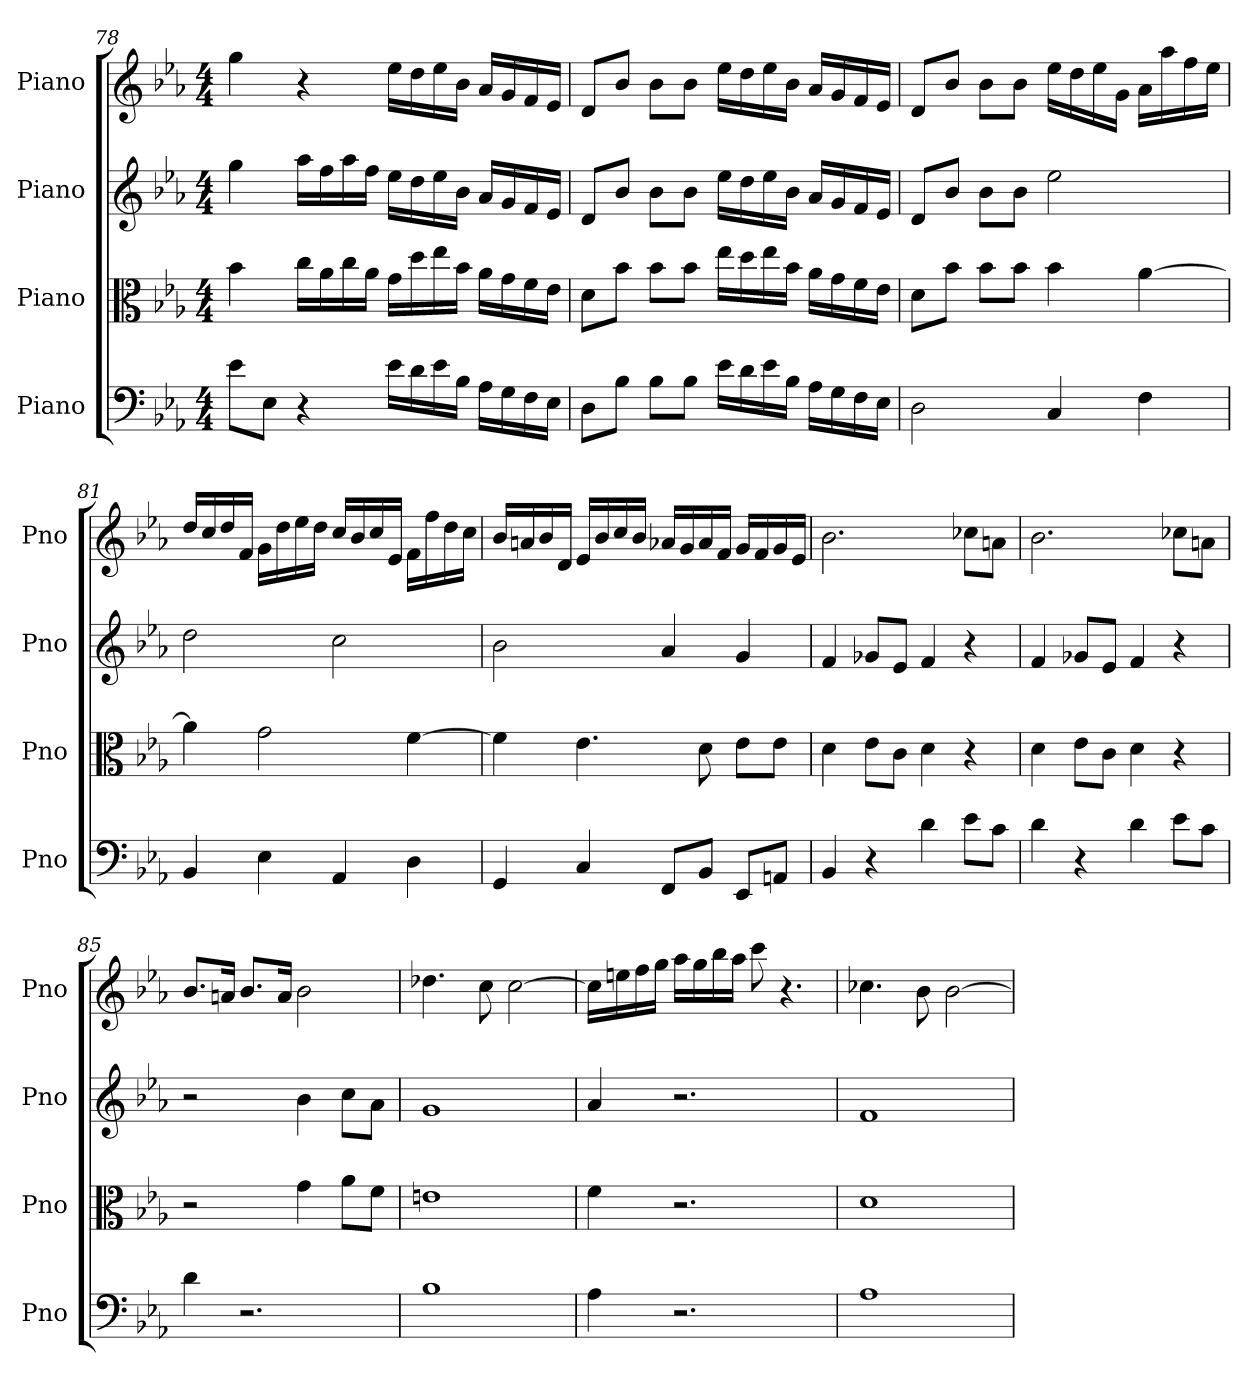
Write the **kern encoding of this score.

**kern	**kern	**kern	**kern
*part4	*part3	*part2	*part1
*staff4	*staff3	*staff2	*staff1
*I"Piano	*I"Piano	*I"Piano	*I"Piano
*I'Pno	*I'Pno	*I'Pno	*I'Pno
*clefF4	*clefC3	*clefG2	*clefG2
*k[b-e-a-]	*k[b-e-a-]	*k[b-e-a-]	*k[b-e-a-]
*M4/4	*M4/4	*M4/4	*M4/4
=78	=78	=78	=78
8e-\L	4b-\	4gg\	4gg\
8E-\J	.	.	.
4r	16cc\LL	16aa-\LL	4r
.	16a-\	16ff\	.
.	16cc\	16aa-\	.
.	16a-\JJ	16ff\JJ	.
16e-\LL	16g\LL	16ee-\LL	16ee-\LL
16d\	16dd\	16dd\	16dd\
16e-\	16ee-\	16ee-\	16ee-\
16B-\JJ	16b-\JJ	16b-\JJ	16b-\JJ
16A-\LL	16a-\LL	16a-/LL	16a-/LL
16G\	16g\	16g/	16g/
16F\	16f\	16f/	16f/
16E-\JJ	16e-\JJ	16e-/JJ	16e-/JJ
!!LO:PB:g=z
=79	=79	=79	=79
8D\L	8d\L	8d/L	8d/L
8B-\J	8b-\J	8b-/J	8b-/J
8B-\L	8b-\L	8b-\L	8b-\L
8B-\J	8b-\J	8b-\J	8b-\J
16e-\LL	16ee-\LL	16ee-\LL	16ee-\LL
16d\	16dd\	16dd\	16dd\
16e-\	16ee-\	16ee-\	16ee-\
16B-\JJ	16b-\JJ	16b-\JJ	16b-\JJ
16A-\LL	16a-\LL	16a-/LL	16a-/LL
16G\	16g\	16g/	16g/
16F\	16f\	16f/	16f/
16E-\JJ	16e-\JJ	16e-/JJ	16e-/JJ
=80	=80	=80	=80
2D\	8d\L	8d/L	8d/L
.	8b-\J	8b-/J	8b-/J
.	8b-\L	8b-\L	8b-\L
.	8b-\J	8b-\J	8b-\J
4C/	4b-\	2ee-\	16ee-\LL
.	.	.	16dd\
.	.	.	16ee-\
.	.	.	16g\JJ
4F\	[4a-\	.	16a-\LL
.	.	.	16aa-\
.	.	.	16ff\
.	.	.	16ee-\JJ
=81	=81	=81	=81
4BB-/	4a-\]	2dd\	16dd/LL
.	.	.	16cc/
.	.	.	16dd/
.	.	.	16f/JJ
4E-\	2g\	.	16g\LL
.	.	.	16dd\
.	.	.	16ee-\
.	.	.	16dd\JJ
4AA-/	.	2cc\	16cc/LL
.	.	.	16b-/
.	.	.	16cc/
.	.	.	16e-/JJ
4D\	[4f\	.	16f\LL
.	.	.	16ff\
.	.	.	16dd\
.	.	.	16cc\JJ
!!LO:LB:g=z
=82	=82	=82	=82
4GG/	4f\]	2b-\	16b-/LL
.	.	.	16an/
.	.	.	16b-/
.	.	.	16d/JJ
4C/	4.e-\	.	16e-/LL
.	.	.	16b-/
.	.	.	16cc/
.	.	.	16b-/JJ
8FF/L	.	4a-/	16a-X/LL
.	.	.	16g/
8BB-/J	8d\	.	16a-/
.	.	.	16f/JJ
8EE-/L	8e-\L	4g/	16g/LL
.	.	.	16f/
8AAn/J	8e-\J	.	16g/
.	.	.	16e-/JJ
=83	=83	=83	=83
4BB-/	4d\	4f/	2.b-\
4r	8e-\L	8g-X/L	.
.	8c\J	8e-/J	.
4d\	4d\	4f/	.
8e-\L	4r	4r	8cc-X\L
8c\J	.	.	8an\J
=84	=84	=84	=84
4d\	4d\	4f/	2.b-\
4r	8e-\L	8g-X/L	.
.	8c\J	8e-/J	.
4d\	4d\	4f/	.
8e-\L	4r	4r	8cc-X\L
8c\J	.	.	8an\J
=85	=85	=85	=85
4d\	2r	2r	8.b-/L
.	.	.	16an/Jk
2.r	.	.	8.b-/L
.	.	.	16a/Jk
.	4g\	4b-\	2b-\
.	8a-\L	8cc\L	.
.	8f\J	8a-\J	.
!!LO:LB:g=z
=86	=86	=86	=86
1B-	1en	1g	4.dd-X\
.	.	.	8cc\
.	.	.	[2cc\
=87	=87	=87	=87
4A-\	4f\	4a-/	16cc\LL]
.	.	.	16een\
.	.	.	16ff\
.	.	.	16gg\JJ
2.r	2.r	2.r	16aa-\LL
.	.	.	16gg\
.	.	.	16bb-\
.	.	.	16aa-\JJ
.	.	.	8ccc\
.	.	.	4.r
=88	=88	=88	=88
1A-	1d	1f	4.cc-X\
.	.	.	8b-\
.	.	.	[2b-\
=	=	=	=
*-	*-	*-	*-
